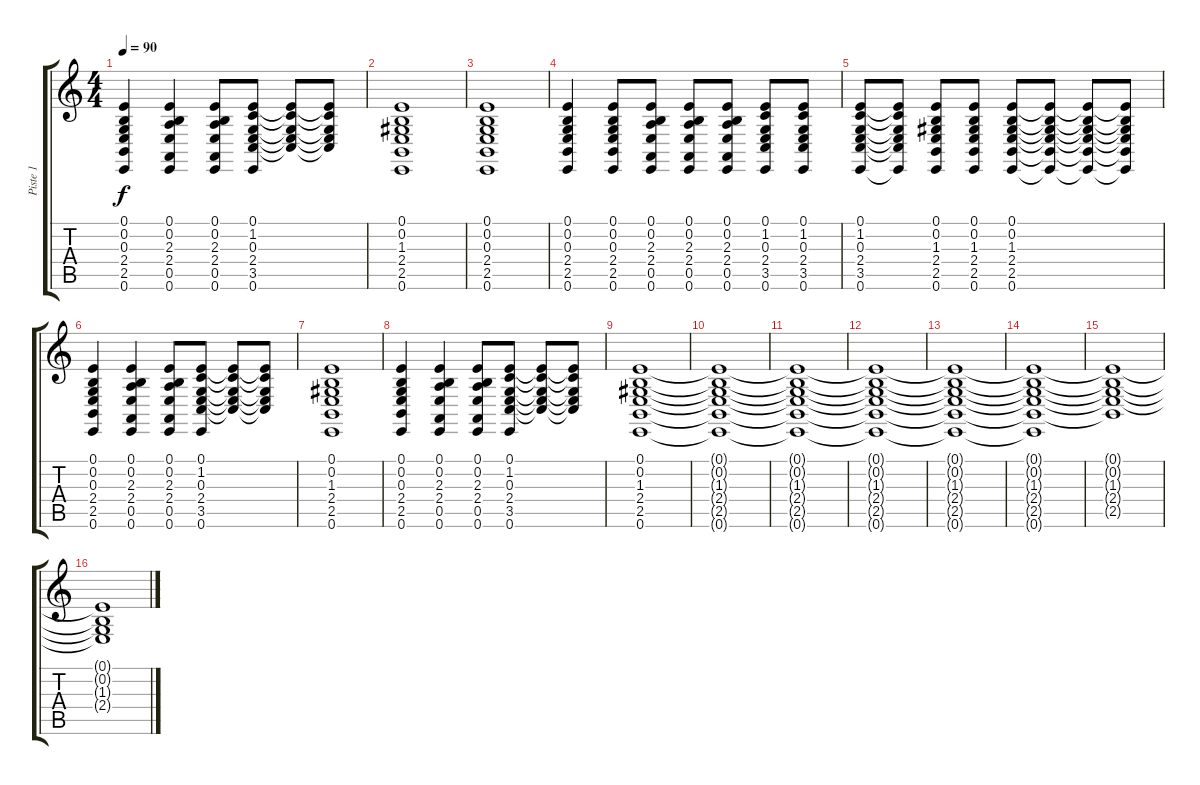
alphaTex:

\track ("Piste 1" "Piste 1") {instrument fiddle}
\staff {score tabs}
\tuning (E4 B3 G3 D3 A2 E2) {hide}
\ts (4 4)
\tempo 90
\clef g2
\ks c
(0.1 0.2 0.3 2.4 2.5 0.6).4{dy f} (0.1 0.2 2.3 2.4 0.5 0.6).4 (0.1 0.2 2.3 2.4 0.5 0.6).8 (0.1 1.2 0.3 2.4 3.5 0.6).8 (0.1{t} 1.2{t} 0.3{t} 2.4{t} 3.5{t}).8 (0.1{t} 1.2{t} 0.3{t} 2.4{t} 3.5{t}).8 |
(0.1 0.2 1.3 2.4 2.5 0.6).1 |
(0.1 0.2 0.3 2.4 2.5 0.6).1 |
(0.1 0.2 0.3 2.4 2.5 0.6).4 (0.1 0.2 0.3 2.4 2.5 0.6).8 (0.1 0.2 2.3 2.4 0.5 0.6).8 (0.1 0.2 2.3 2.4 0.5 0.6).8 (0.1 0.2 2.3 2.4 0.5 0.6).8 (0.1 1.2 0.3 2.4 3.5 0.6).8 (0.1 1.2 0.3 2.4 3.5 0.6).8 |
(0.1 1.2 0.3 2.4 3.5 0.6).8 (0.1{t} 1.2{t} 0.3{t} 2.4{t} 3.5{t} 0.6{t}).8 (0.1 0.2 1.3 2.4 2.5 0.6).8 (0.1 0.2 1.3 2.4 2.5 0.6).8 (0.1 0.2 1.3 2.4 2.5 0.6).8 (0.1{t} 0.2{t} 1.3{t} 2.4{t} 2.5{t} 0.6{t}).8 (0.1{t} 0.2{t} 1.3{t} 2.4{t} 2.5{t} 0.6{t}).8 (0.1{t} 0.2{t} 1.3{t} 2.4{t} 2.5{t} 0.6{t}).8 |
(0.1 0.2 0.3 2.4 2.5 0.6).4 (0.1 0.2 2.3 2.4 0.5 0.6).4 (0.1 0.2 2.3 2.4 0.5 0.6).8 (0.1 1.2 0.3 2.4 3.5 0.6).8 (0.1{t} 1.2{t} 0.3{t} 2.4{t} 3.5{t}).8 (0.1{t} 1.2{t} 0.3{t} 2.4{t} 3.5{t}).8 |
(0.1 0.2 1.3 2.4 2.5 0.6).1 |
(0.1 0.2 0.3 2.4 2.5 0.6).4 (0.1 0.2 2.3 2.4 0.5 0.6).4 (0.1 0.2 2.3 2.4 0.5 0.6).8 (0.1 1.2 0.3 2.4 3.5 0.6).8 (0.1{t} 1.2{t} 0.3{t} 2.4{t} 3.5{t}).8 (0.1{t} 1.2{t} 0.3{t} 2.4{t} 3.5{t}).8 |
(0.1 0.2 1.3 2.4 2.5 0.6).1 |
(0.1{t} 0.2{t} 1.3{t} 2.4{t} 2.5{t} 0.6{t}).1 |
(0.1{t} 0.2{t} 1.3{t} 2.4{t} 2.5{t} 0.6{t}).1 |
(0.1{t} 0.2{t} 1.3{t} 2.4{t} 2.5{t} 0.6{t}).1 |
(0.1{t} 0.2{t} 1.3{t} 2.4{t} 2.5{t} 0.6{t}).1 |
(0.1{t} 0.2{t} 1.3{t} 2.4{t} 2.5{t} 0.6{t}).1 |
(0.1{t} 0.2{t} 1.3{t} 2.4{t} 2.5{t}).1 |
(0.1{t} 0.2{t} 1.3{t} 2.4{t}).1
